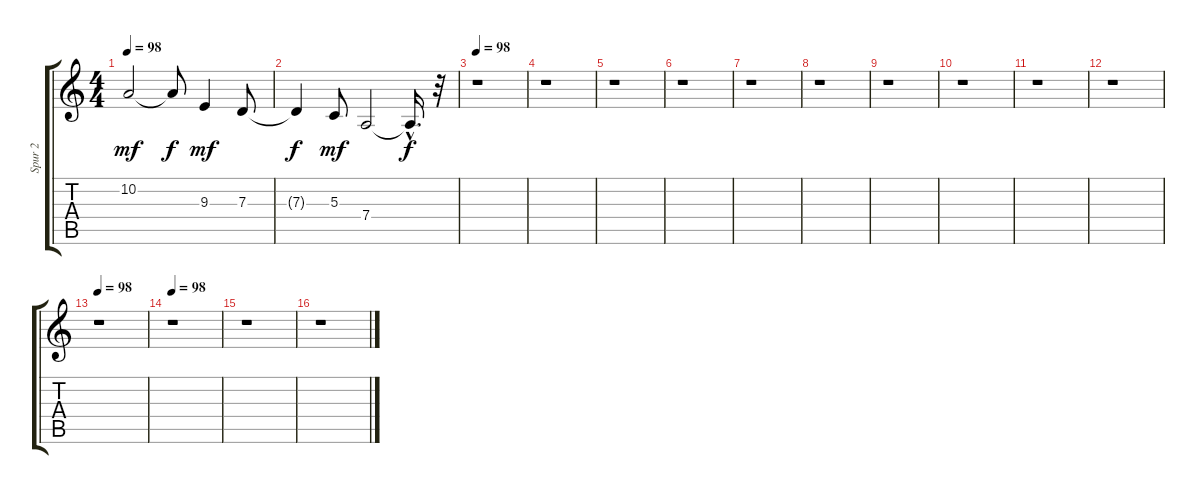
\track ("Spur 2" "Spur 2") {instrument fx3crystal}
\staff {score tabs}
\tuning (E4 B3 G3 D3 A2 E2) {hide}
\ts (4 4)
\tempo 98
\clef g2
\ks c
10.2.2{dy mf} 10.2{t}.8{dy f} 9.3.4{dy mf} 7.3.8 |
7.3{t}.4{dy f} 5.3.8{dy mf} 7.4.2 7.4{hac t}.16{d dy f} r.32 |
\tempo 98
r.1 |
r.1 |
r.1 |
r.1 |
r.1 |
r.1 |
r.1 |
r.1 |
r.1 |
r.1 |
\tempo 98
r.1 |
\tempo 98
r.1 |
r.1 |
r.1
